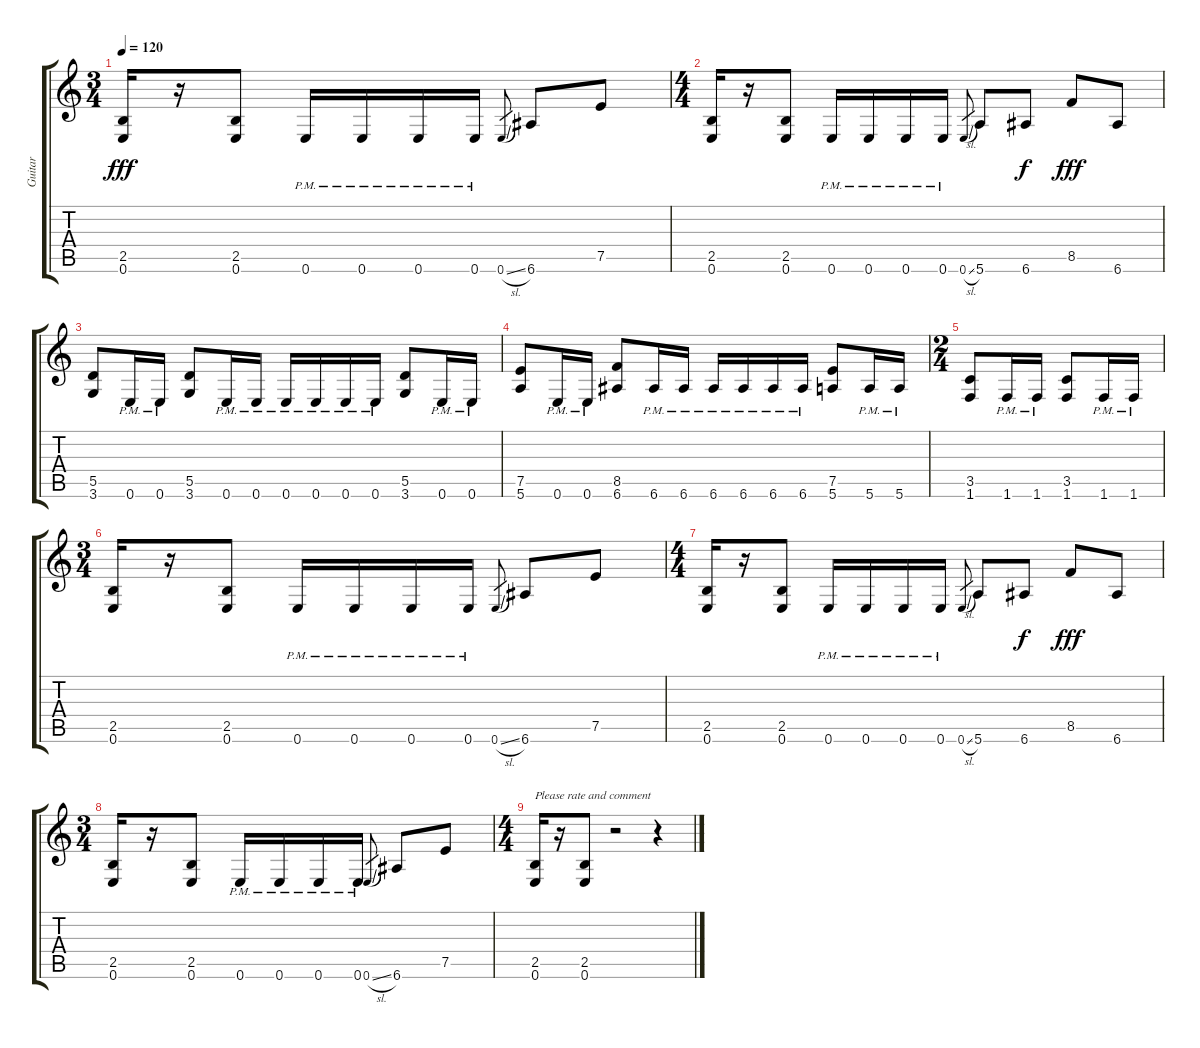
\track ("Guitar" "Guitar") {instrument distortionguitar}
\staff {score tabs}
\tuning (E4 B3 G3 D3 A2 E2) {hide}
\ts (3 4)
\tempo 120
\clef g2
\ks c
(2.5 0.6).16{dy fff} r.16 (2.5 0.6).8 0.6{pm}.16 0.6{pm}.16 0.6{pm}.16 0.6{pm}.16 0.6{sl}.8{gr} 6.6.8 7.5.8 |
\ts (4 4)
(2.5 0.6).16 r.16 (2.5 0.6).8 0.6{pm}.16 0.6{pm}.16 0.6{pm}.16 0.6{pm}.16 0.6{sl}.8{gr} 5.6.8 6.6.8{dy f} 8.5.8{dy fff} 6.6.8 |
(5.5 3.6).8 0.6{pm}.16 0.6{pm}.16 (5.5 3.6).8 0.6{pm}.16 0.6{pm}.16 0.6{pm}.16 0.6{pm}.16 0.6{pm}.16 0.6{pm}.16 (5.5 3.6).8 0.6{pm}.16 0.6{pm}.16 |
(7.5 5.6).8 0.6{pm}.16 0.6{pm}.16 (8.5 6.6).8 6.6{pm}.16 6.6{pm}.16 6.6{pm}.16 6.6{pm}.16 6.6{pm}.16 6.6{pm}.16 (7.5 5.6).8 5.6{pm}.16 5.6{pm}.16 |
\ts (2 4)
(3.5 1.6).8 1.6{pm}.16 1.6{pm}.16 (3.5 1.6).8 1.6{pm}.16 1.6{pm}.16 |
\ts (3 4)
(2.5 0.6).16 r.16 (2.5 0.6).8 0.6{pm}.16 0.6{pm}.16 0.6{pm}.16 0.6{pm}.16 0.6{sl}.8{gr} 6.6.8 7.5.8 |
\ts (4 4)
(2.5 0.6).16 r.16 (2.5 0.6).8 0.6{pm}.16 0.6{pm}.16 0.6{pm}.16 0.6{pm}.16 0.6{sl}.8{gr} 5.6.8 6.6.8{dy f} 8.5.8{dy fff} 6.6.8 |
\ts (3 4)
(2.5 0.6).16 r.16 (2.5 0.6).8 0.6{pm}.16 0.6{pm}.16 0.6{pm}.16 0.6{pm}.16 0.6{sl}.8{gr} 6.6.8 7.5.8 |
\ts (4 4)
(2.5 0.6).16{txt "Please rate and comment"} r.16 (2.5 0.6).8 r.2 r.4
